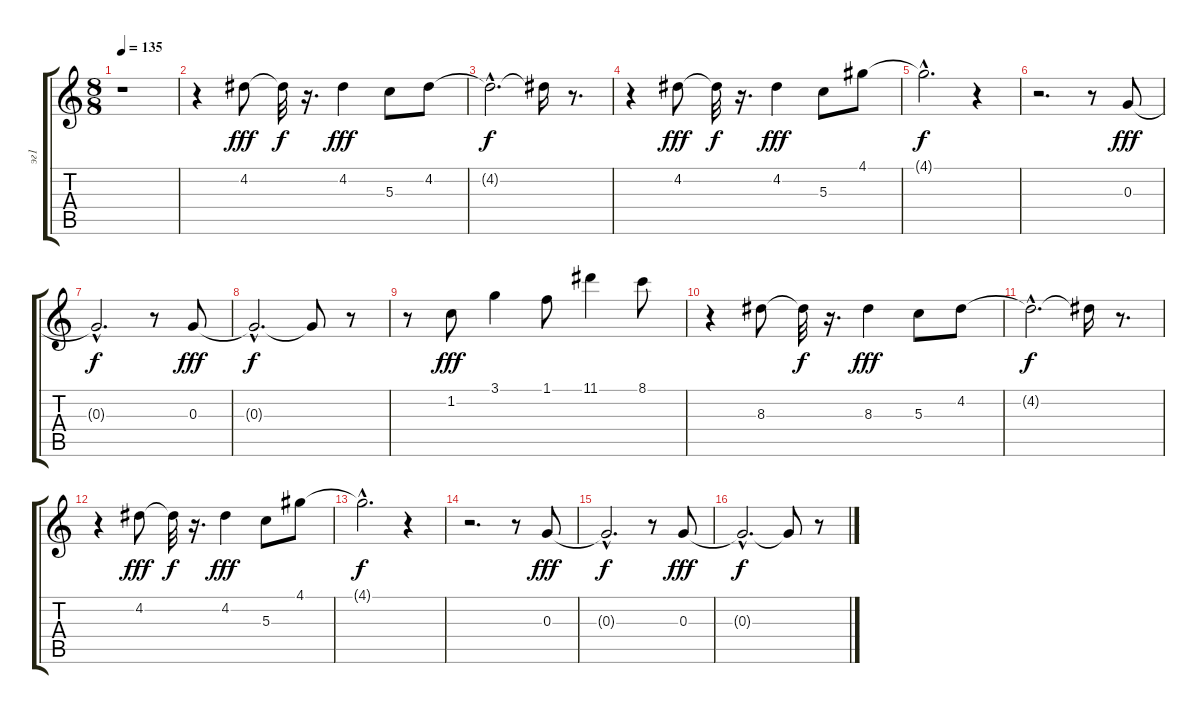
\track ("эг1" "эг1") {instrument overdrivenguitar}
\staff {score tabs}
\tuning (E4 B3 G3 D3 A2 E2) {hide}
\ts (8 8)
\tempo 135
\clef g2
\ks c
r.1{dy fff instrument overdrivenguitar} |
r.4 4.2.8 4.2{t}.32{dy f} r.16{d} 4.2.4{dy fff} 5.3.8 4.2.8 |
4.2{hac t}.2{d dy f} 4.2{t}.16 r.8{d} |
r.4 4.2.8{dy fff} 4.2{t}.32{dy f} r.16{d} 4.2.4{dy fff} 5.3.8 4.1.8 |
4.1{hac t}.2{d dy f} r.4 |
r.2{d} r.8 0.3.8{dy fff} |
0.3{hac t}.2{d dy f} r.8 0.3.8{dy fff} |
0.3{hac t}.2{d dy f} 0.3{t}.8 r.8 |
r.8 1.2.8{dy fff} 3.1.4 1.1.8 11.1.4 8.1.8 |
r.4 8.3.8 8.3{t}.32{dy f} r.16{d} 8.3.4{dy fff} 5.3.8 4.2.8 |
4.2{hac t}.2{d dy f} 4.2{t}.16 r.8{d} |
r.4 4.2.8{dy fff} 4.2{t}.32{dy f} r.16{d} 4.2.4{dy fff} 5.3.8 4.1.8 |
4.1{hac t}.2{d dy f} r.4 |
r.2{d} r.8 0.3.8{dy fff} |
0.3{hac t}.2{d dy f} r.8 0.3.8{dy fff} |
0.3{hac t}.2{d dy f} 0.3{t}.8 r.8
